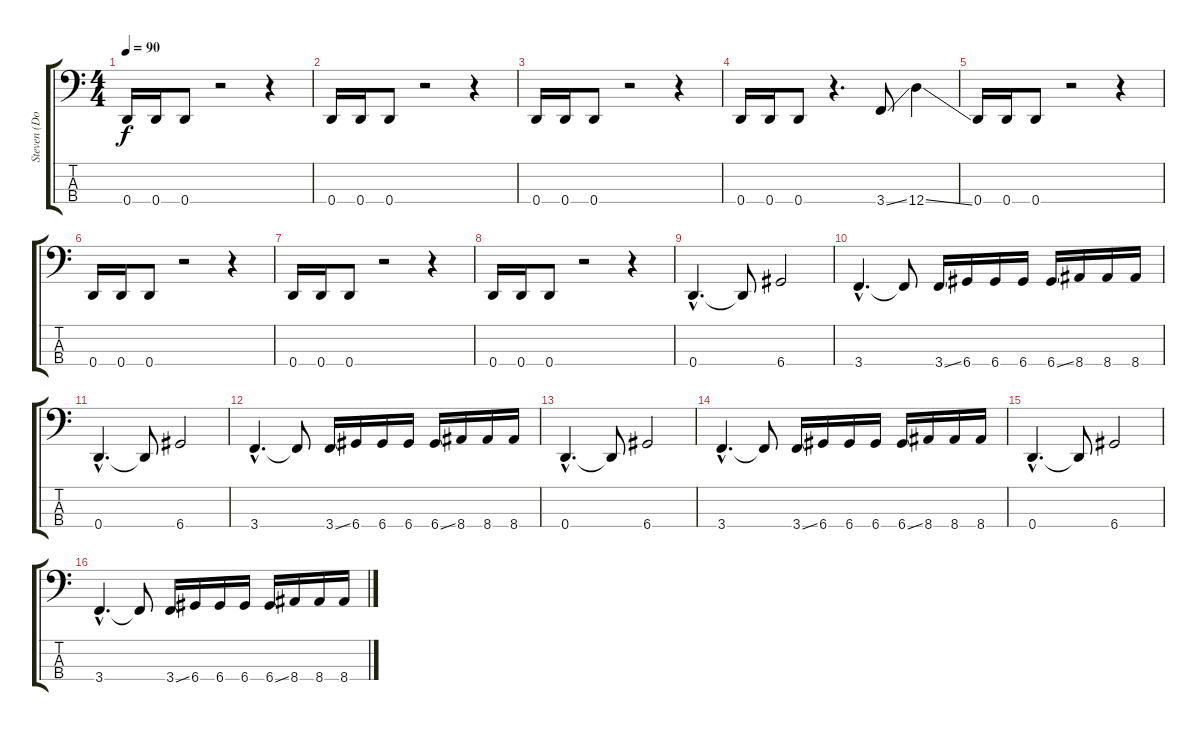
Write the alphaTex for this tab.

\track ("Steven (Doubled)" "Steven (Do") {instrument electricbassfinger}
\staff {score tabs}
\tuning (G2 D2 A1 D1) {hide}
\ts (4 4)
\tempo 90
\clef f4
\ks c
0.4.16{dy f} 0.4.16 0.4.8 r.2 r.4 |
0.4.16 0.4.16 0.4.8 r.2 r.4 |
0.4.16 0.4.16 0.4.8 r.2 r.4 |
0.4.16 0.4.16 0.4.8 r.4{d} 3.4{ss}.8 12.4{ss}.4 |
0.4.16 0.4.16 0.4.8 r.2 r.4 |
0.4.16 0.4.16 0.4.8 r.2 r.4 |
0.4.16 0.4.16 0.4.8 r.2 r.4 |
0.4.16 0.4.16 0.4.8 r.2 r.4 |
0.4{hac}.4{d} 0.4{t}.8 6.4.2 |
3.4{hac}.4{d} 3.4{t}.8 3.4{ss}.16 6.4.16 6.4.16 6.4.16 6.4{ss}.16 8.4.16 8.4.16 8.4.16 |
0.4{hac}.4{d} 0.4{t}.8 6.4.2 |
3.4{hac}.4{d} 3.4{t}.8 3.4{ss}.16 6.4.16 6.4.16 6.4.16 6.4{ss}.16 8.4.16 8.4.16 8.4.16 |
0.4{hac}.4{d} 0.4{t}.8 6.4.2 |
3.4{hac}.4{d} 3.4{t}.8 3.4{ss}.16 6.4.16 6.4.16 6.4.16 6.4{ss}.16 8.4.16 8.4.16 8.4.16 |
0.4{hac}.4{d} 0.4{t}.8 6.4.2 |
3.4{hac}.4{d} 3.4{t}.8 3.4{ss}.16 6.4.16 6.4.16 6.4.16 6.4{ss}.16 8.4.16 8.4.16 8.4.16
